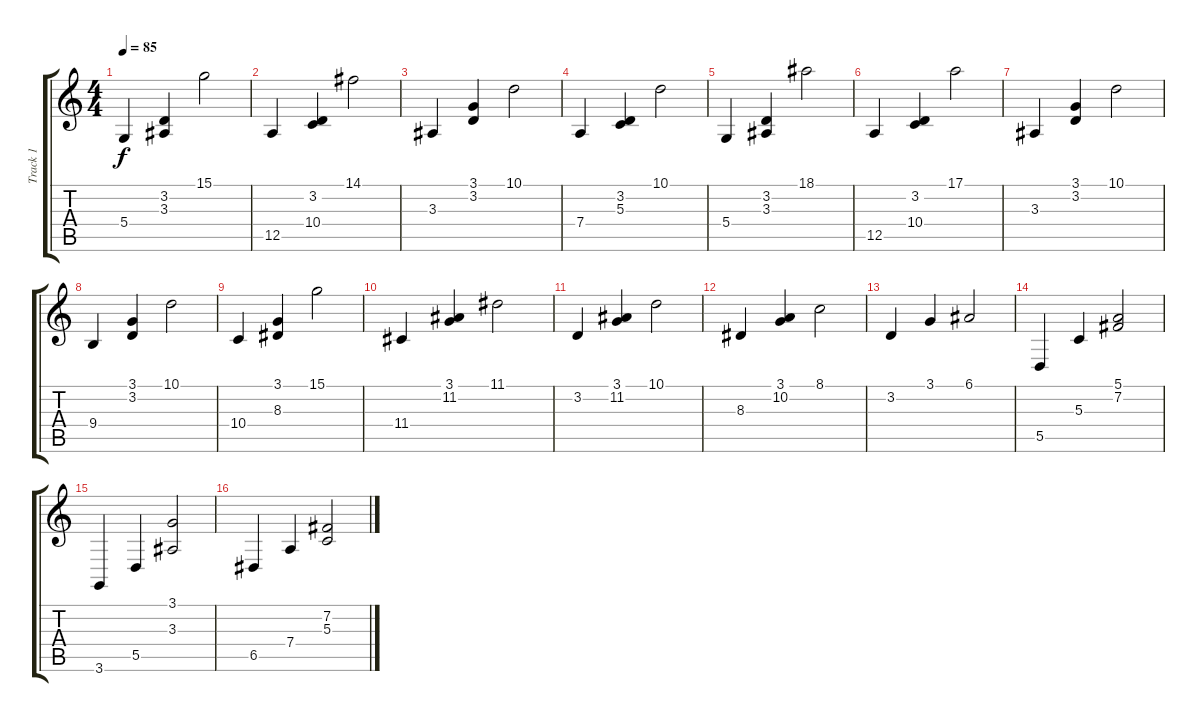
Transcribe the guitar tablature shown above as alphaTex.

\track ("Track 1" "Track 1") {instrument acousticgrandpiano}
\staff {score tabs}
\tuning (E4 B3 G3 D3 A2 E2) {hide}
\ts (4 4)
\tempo 85
\clef g2
\ks c
5.4.4{dy f} (3.2 3.3).4 15.1.2 |
12.5.4 (3.2 10.4).4 14.1.2 |
3.3.4 (3.1 3.2).4 10.1.2 |
7.4.4 (3.2 5.3).4 10.1.2 |
5.4.4 (3.2 3.3).4 18.1.2 |
12.5.4 (3.2 10.4).4 17.1.2 |
3.3.4 (3.1 3.2).4 10.1.2 |
9.4.4 (3.1 3.2).4 10.1.2 |
10.4.4 (3.1 8.3).4 15.1.2 |
11.4.4 (3.1 11.2).4 11.1.2 |
3.2.4 (3.1 11.2).4 10.1.2 |
8.3.4 (3.1 10.2).4 8.1.2 |
3.2.4 3.1.4 6.1.2 |
5.5.4 5.3.4 (5.1 7.2).2 |
3.6.4 5.5.4 (3.1 3.3).2 |
6.5.4 7.4.4 (7.2 5.3).2
